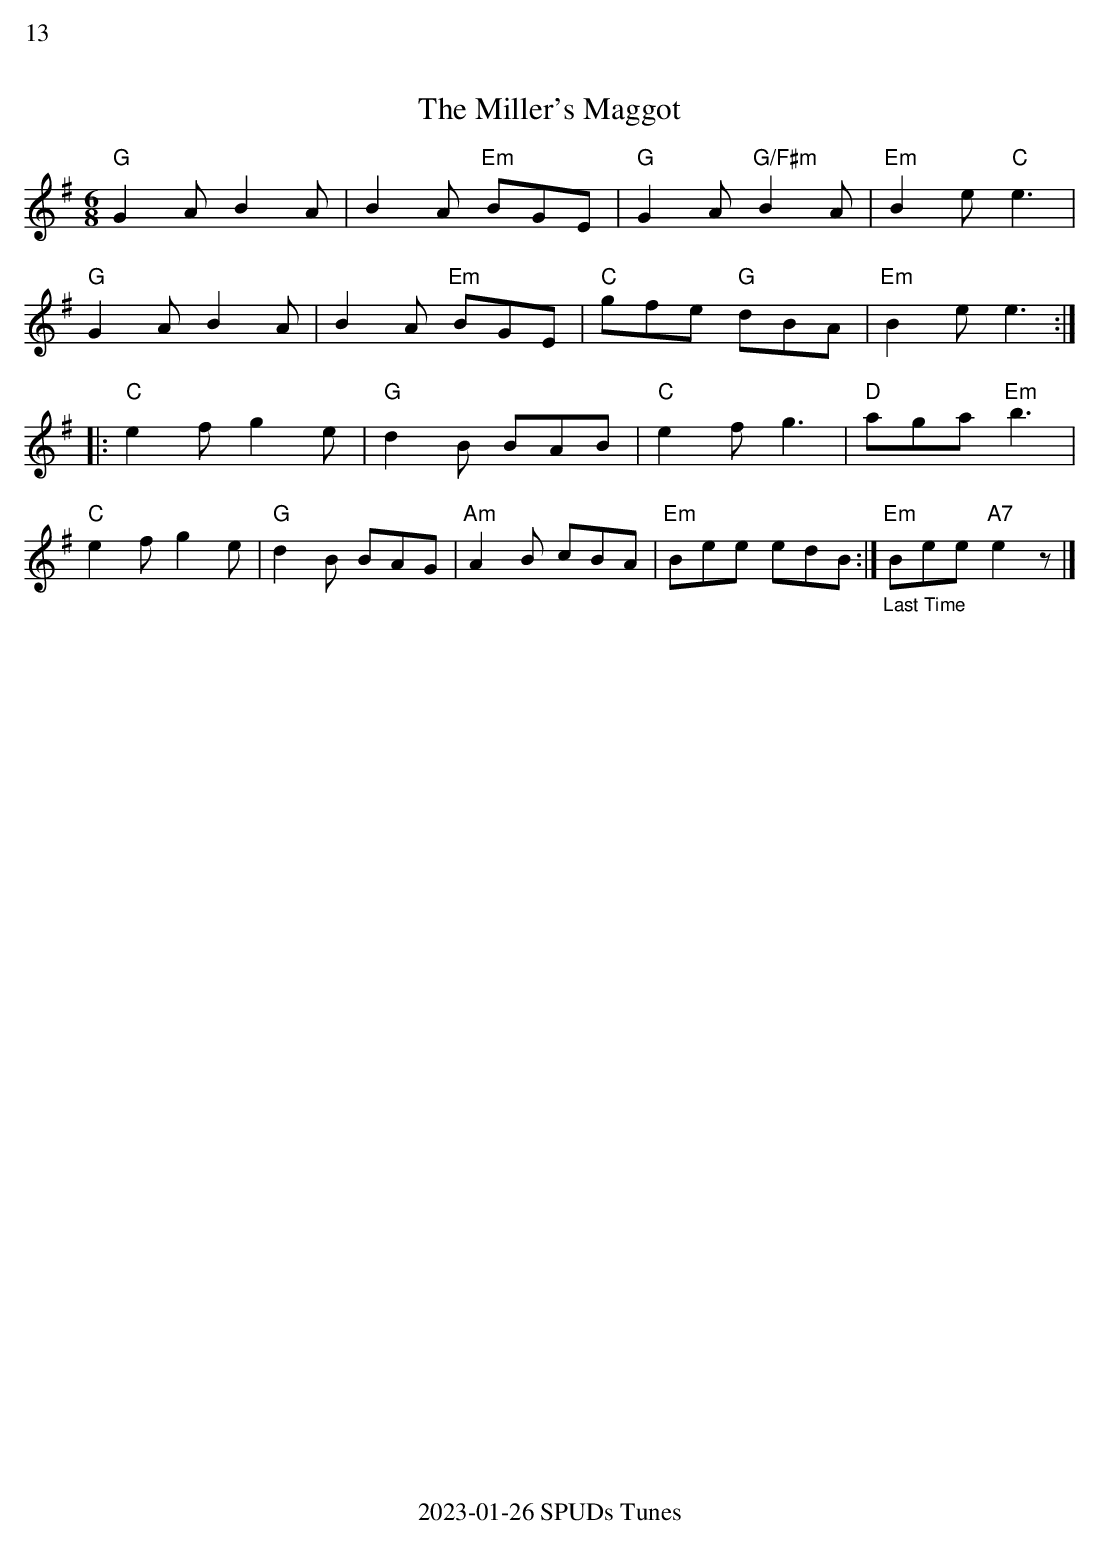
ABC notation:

X:1
%%text 13
T:Miller's Maggot, The
M:6/8
L:1/8
K:Em
"G"G2A B2A|B2A "Em"BGE|"G"G2A "G/F#m"B2A|"Em"B2e "C"e3|
"G"G2A B2A|B2A "Em"BGE|"C"gfe "G"dBA|"Em"B2e e3:|
|:"C"e2f g2e|"G"d2B BAB|"C"e2f g3|"D"aga "Em"b3|
"C"e2f g2e|"G"d2B BAG|"Am"A2B cBA|"Em"Bee edB:|"_Last Time""Em"Bee "A7"e2z|]
